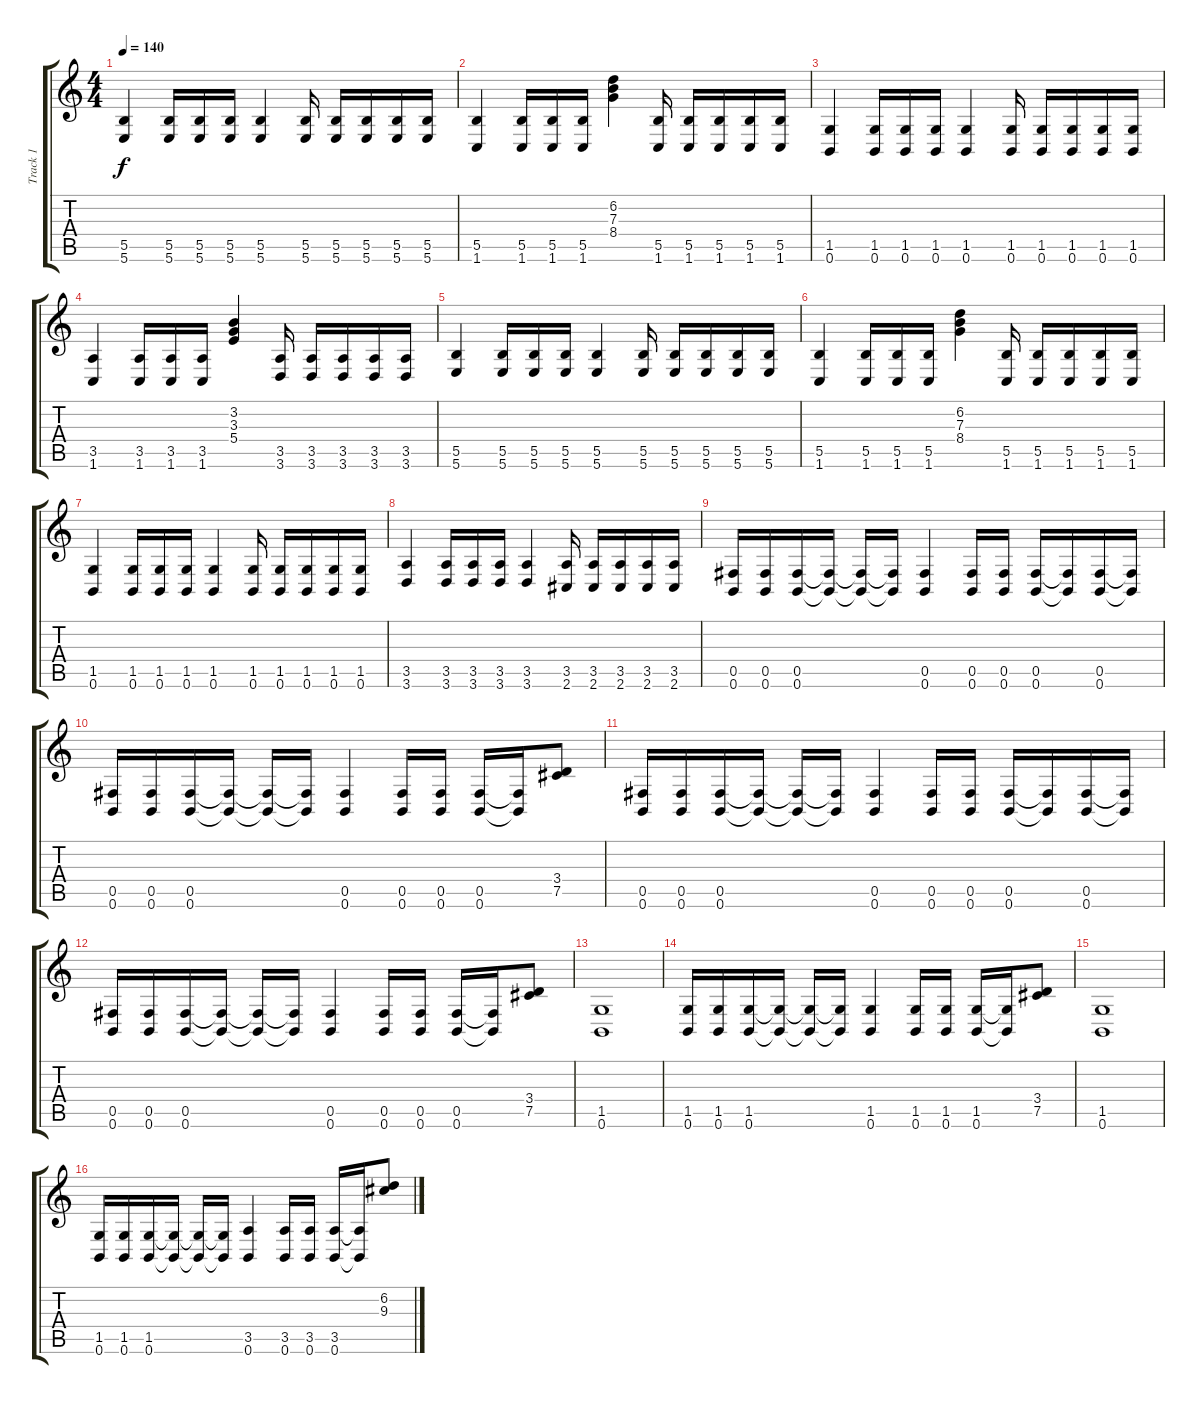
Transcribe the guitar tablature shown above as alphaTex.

\track ("Track 1" "Track 1") {instrument distortionguitar}
\staff {score tabs}
\tuning (Db4 Ab3 E3 B2 Gb2 B1) {hide}
\ts (4 4)
\tempo 140
\clef g2
\ks c
(5.5 5.6).4{dy f} (5.5 5.6).16 (5.5 5.6).16 (5.5 5.6).16 (5.5 5.6).4 (5.5 5.6).16 (5.5 5.6).16 (5.5 5.6).16 (5.5 5.6).16 (5.5 5.6).16 |
(5.5 1.6).4 (5.5 1.6).16 (5.5 1.6).16 (5.5 1.6).16 (6.2 7.3 8.4).4 (5.5 1.6).16 (5.5 1.6).16 (5.5 1.6).16 (5.5 1.6).16 (5.5 1.6).16 |
(1.5 0.6).4 (1.5 0.6).16 (1.5 0.6).16 (1.5 0.6).16 (1.5 0.6).4 (1.5 0.6).16 (1.5 0.6).16 (1.5 0.6).16 (1.5 0.6).16 (1.5 0.6).16 |
(3.5 1.6).4 (3.5 1.6).16 (3.5 1.6).16 (3.5 1.6).16 (3.2 3.3 5.4).4 (3.5 3.6).16 (3.5 3.6).16 (3.5 3.6).16 (3.5 3.6).16 (3.5 3.6).16 |
(5.5 5.6).4 (5.5 5.6).16 (5.5 5.6).16 (5.5 5.6).16 (5.5 5.6).4 (5.5 5.6).16 (5.5 5.6).16 (5.5 5.6).16 (5.5 5.6).16 (5.5 5.6).16 |
(5.5 1.6).4 (5.5 1.6).16 (5.5 1.6).16 (5.5 1.6).16 (6.2 7.3 8.4).4 (5.5 1.6).16 (5.5 1.6).16 (5.5 1.6).16 (5.5 1.6).16 (5.5 1.6).16 |
(1.5 0.6).4 (1.5 0.6).16 (1.5 0.6).16 (1.5 0.6).16 (1.5 0.6).4 (1.5 0.6).16 (1.5 0.6).16 (1.5 0.6).16 (1.5 0.6).16 (1.5 0.6).16 |
(3.5 3.6).4 (3.5 3.6).16 (3.5 3.6).16 (3.5 3.6).16 (3.5 3.6).4 (3.5 2.6).16 (3.5 2.6).16 (3.5 2.6).16 (3.5 2.6).16 (3.5 2.6).16 |
(0.5 0.6).16 (0.5 0.6).16 (0.5 0.6).16 (0.5{t} 0.6{t}).16 (0.5{t} 0.6{t}).16 (0.5{t} 0.6{t}).16 (0.5 0.6).4 (0.5 0.6).16 (0.5 0.6).16 (0.5 0.6).16 (0.5{t} 0.6{t}).16 (0.5 0.6).16 (0.5{t} 0.6{t}).16 |
(0.5 0.6).16 (0.5 0.6).16 (0.5 0.6).16 (0.5{t} 0.6{t}).16 (0.5{t} 0.6{t}).16 (0.5{t} 0.6{t}).16 (0.5 0.6).4 (0.5 0.6).16 (0.5 0.6).16 (0.5 0.6).16 (0.5{t} 0.6{t}).16 (3.4 7.5).8 |
(0.5 0.6).16 (0.5 0.6).16 (0.5 0.6).16 (0.5{t} 0.6{t}).16 (0.5{t} 0.6{t}).16 (0.5{t} 0.6{t}).16 (0.5 0.6).4 (0.5 0.6).16 (0.5 0.6).16 (0.5 0.6).16 (0.5{t} 0.6{t}).16 (0.5 0.6).16 (0.5{t} 0.6{t}).16 |
(0.5 0.6).16 (0.5 0.6).16 (0.5 0.6).16 (0.5{t} 0.6{t}).16 (0.5{t} 0.6{t}).16 (0.5{t} 0.6{t}).16 (0.5 0.6).4 (0.5 0.6).16 (0.5 0.6).16 (0.5 0.6).16 (0.5{t} 0.6{t}).16 (3.4 7.5).8 |
(1.5 0.6).1 |
(1.5 0.6).16 (1.5 0.6).16 (1.5 0.6).16 (1.5{t} 0.6{t}).16 (1.5{t} 0.6{t}).16 (1.5{t} 0.6{t}).16 (1.5 0.6).4 (1.5 0.6).16 (1.5 0.6).16 (1.5 0.6).16 (1.5{t} 0.6{t}).16 (3.4 7.5).8 |
(1.5 0.6).1 |
(1.5 0.6).16 (1.5 0.6).16 (1.5 0.6).16 (1.5{t} 0.6{t}).16 (1.5{t} 0.6{t}).16 (1.5{t} 0.6{t}).16 (3.5 0.6).4 (3.5 0.6).16 (3.5 0.6).16 (3.5 0.6).16 (3.5{t} 0.6{t}).16 (6.2 9.3).8
